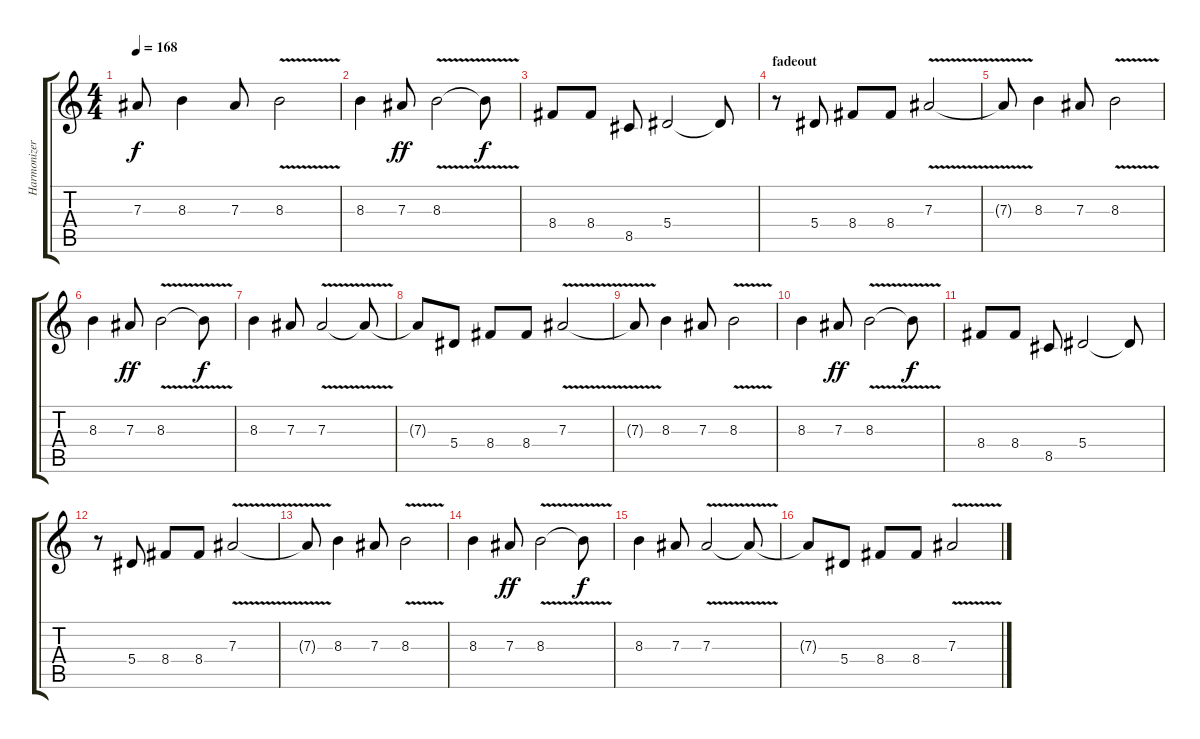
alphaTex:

\track ("Harmonizer" "Harmonizer") {instrument distortionguitar}
\staff {score tabs}
\tuning (C4 G3 Eb3 Bb2 F2 C2) {hide}
\ts (4 4)
\tempo 168
\clef g2
\ks c
7.3{t}.8{dy f} 8.3.4 7.3.8 8.3{v}.2 |
8.3.4 7.3.8{dy ff} 8.3{v}.2 8.3{t}.8{dy f} |
8.4.8 8.4.8 8.5.8 5.4.2 5.4{t}.8 |
\section ("" "fadeout")
r.8{volume 9} 5.4.8 8.4.8 8.4.8 7.3{v}.2 |
7.3{t}.8 8.3.4 7.3.8 8.3{v}.2 |
8.3.4{volume 9} 7.3.8{dy ff} 8.3{v}.2 8.3{t}.8{dy f} |
8.3.4 7.3.8 7.3{v}.2 7.3{t}.8 |
7.3{t}.8 5.4.8 8.4.8 8.4.8 7.3{v}.2 |
7.3{t}.8{volume 7} 8.3.4 7.3.8 8.3{v}.2 |
8.3.4 7.3.8{dy ff} 8.3{v}.2 8.3{t}.8{dy f} |
8.4.8 8.4.8 8.5.8 5.4.2 5.4{t}.8 |
r.8{volume 6} 5.4.8 8.4.8 8.4.8 7.3{v}.2 |
7.3{t}.8 8.3.4 7.3.8 8.3{v}.2 |
8.3.4{volume 5} 7.3.8{dy ff} 8.3{v}.2 8.3{t}.8{dy f} |
8.3.4{volume 4} 7.3.8 7.3{v}.2 7.3{t}.8 |
7.3{t}.8 5.4.8 8.4.8 8.4.8 7.3{v}.2
